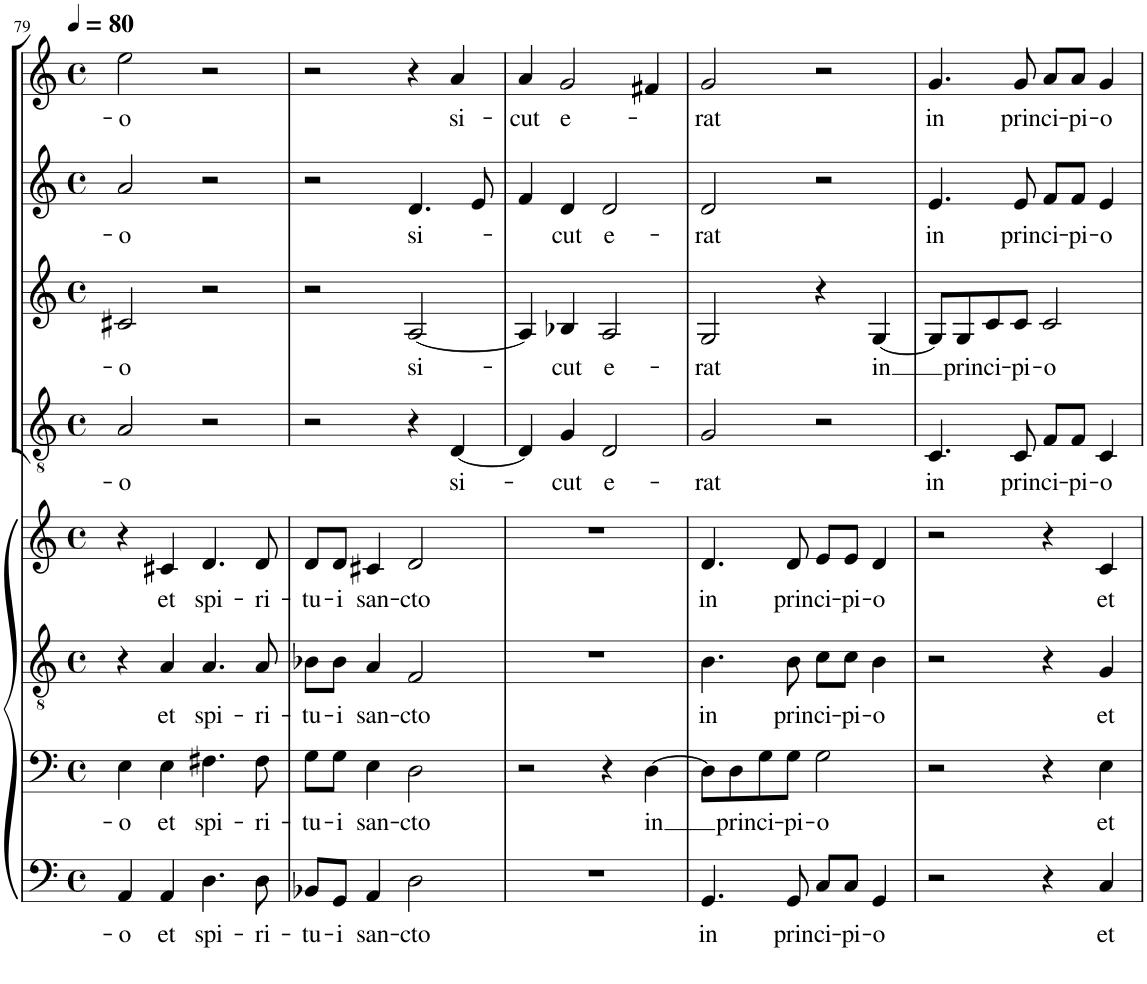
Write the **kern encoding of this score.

**kern	**text	**kern	**text	**kern	**text	**kern	**text	**kern	**text	**kern	**text	**kern	**text	**kern	**text
*part8	*part8	*part7	*part7	*part6	*part6	*part5	*part5	*part4	*part4	*part3	*part3	*part2	*part2	*part1	*part1
*staff8	*staff8	*staff7	*staff7	*staff6	*staff6	*staff5	*staff5	*staff4	*staff4	*staff3	*staff3	*staff2	*staff2	*staff1	*staff1
*I"Bass 2	*	*I"Bass 1	*	*I"Tenor	*	*I"Alto	*	*I"Tenor	*	*I"Alto	*	*I"Soprano 2	*	*I"Soprano 1	*
!!LO:PB:g=z
*clefF4	*	*clefF4	*	*clefGv2	*	*clefG2	*	*clefGv2	*	*clefG2	*	*clefG2	*	*clefG2	*
*k[]	*	*k[]	*	*k[]	*	*k[]	*	*k[]	*	*k[]	*	*k[]	*	*k[]	*
*M4/4	*	*M4/4	*	*M4/4	*	*M4/4	*	*M4/4	*	*M4/4	*	*M4/4	*	*M4/4	*
*met(c)	*	*met(c)	*	*met(c)	*	*met(c)	*	*met(c)	*	*met(c)	*	*met(c)	*	*met(c)	*
*MM80	*	*MM80	*	*MM80	*	*MM80	*	*MM80	*	*MM80	*	*MM80	*	*MM80	*
=79	=79	=79	=79	=79	=79	=79	=79	=79	=79	=79	=79	=79	=79	=79	=79
!	!LO:LY:b	!	!LO:LY:b	!	!	!	!	!	!LO:LY:b	!	!LO:LY:b	!	!LO:LY:b	!	!LO:LY:b
4AA/	-o	4E\	-o	4r	.	4r	.	2A/	-o	2c#X/	-o	2a/	-o	2ee\	-o
!	!LO:LY:b	!	!LO:LY:b	!	!LO:LY:b	!	!LO:LY:b	!	!	!	!	!	!	!	!
4AA/	et	4E\	et	4A/	et	4c#X/	et	.	.	.	.	.	.	.	.
!	!LO:LY:b	!	!LO:LY:b	!	!LO:LY:b	!	!LO:LY:b	!	!	!	!	!	!	!	!
4.D\	spi-	4.F#X\	spi-	4.A/	spi-	4.d/	spi-	2r	.	2r	.	2r	.	2r	.
!	!LO:LY:b	!	!LO:LY:b	!	!LO:LY:b	!	!LO:LY:b	!	!	!	!	!	!	!	!
8D\	-ri-	8F#\	-ri-	8A/	-ri-	8d/	-ri-	.	.	.	.	.	.	.	.
=80	=80	=80	=80	=80	=80	=80	=80	=80	=80	=80	=80	=80	=80	=80	=80
!	!LO:LY:b	!	!LO:LY:b	!	!LO:LY:b	!	!LO:LY:b	!	!	!	!	!	!	!	!
8BB-X/L	-tu-	8G\L	-tu-	8B-X\L	-tu-	8d/L	-tu-	2r	.	2r	.	2r	.	2r	.
!	!LO:LY:b	!	!LO:LY:b	!	!LO:LY:b	!	!LO:LY:b	!	!	!	!	!	!	!	!
8GG/J	-i	8G\J	-i	8B-\J	-i	8d/J	-i	.	.	.	.	.	.	.	.
!	!LO:LY:b	!	!LO:LY:b	!	!LO:LY:b	!	!LO:LY:b	!	!	!	!	!	!	!	!
4AA/	san-	4E\	san-	4A/	san-	4c#X/	san-	.	.	.	.	.	.	.	.
!	!LO:LY:b	!	!LO:LY:b	!	!LO:LY:b	!	!LO:LY:b	!	!	!	!LO:LY:b	!	!LO:LY:b	!	!
2D\	-cto	2D\	-cto	2F/	-cto	2d/	-cto	4r	.	[2A/	si-	4.d/	si-	4r	.
!	!	!	!	!	!	!	!	!	!LO:LY:b	!	!	!	!	!	!LO:LY:b
.	.	.	.	.	.	.	.	[4D/	si-	.	.	.	.	4a/	si-
.	.	.	.	.	.	.	.	.	.	.	.	8e/	.	.	.
=81	=81	=81	=81	=81	=81	=81	=81	=81	=81	=81	=81	=81	=81	=81	=81
!	!	!	!	!	!	!	!	!	!	!	!	!	!	!	!LO:LY:b
1r	.	2r	.	1r	.	1r	.	4D/]	.	4A/]	.	4f/	.	4a/	-cut
!	!	!	!	!	!	!	!	!	!LO:LY:b	!	!LO:LY:b	!	!LO:LY:b	!	!LO:LY:b
.	.	.	.	.	.	.	.	4G/	-cut	4B-X/	-cut	4d/	-cut	2g/	e-
!	!	!	!	!	!	!	!	!	!LO:LY:b	!	!LO:LY:b	!	!LO:LY:b	!	!
.	.	4r	.	.	.	.	.	2D/	e-	2A/	e-	2d/	e-	.	.
!	!	!	!LO:LY:b	!	!	!	!	!	!	!	!	!	!	!	!
.	.	[4D\	in	.	.	.	.	.	.	.	.	.	.	4f#X/	.
=82	=82	=82	=82	=82	=82	=82	=82	=82	=82	=82	=82	=82	=82	=82	=82
!	!LO:LY:b	!	!	!	!LO:LY:b	!	!LO:LY:b	!	!LO:LY:b	!	!LO:LY:b	!	!LO:LY:b	!	!LO:LY:b
4.GG/	in	8D\L]	.	4.B\	in	4.d/	in	2G/	-rat	2G/	-rat	2d/	-rat	2g/	-rat
!	!	!	!LO:LY:b	!	!	!	!	!	!	!	!	!	!	!	!
.	.	8D\	prin-	.	.	.	.	.	.	.	.	.	.	.	.
!	!	!	!LO:LY:b	!	!	!	!	!	!	!	!	!	!	!	!
.	.	8G\	-ci-	.	.	.	.	.	.	.	.	.	.	.	.
!	!LO:LY:b	!	!LO:LY:b	!	!LO:LY:b	!	!LO:LY:b	!	!	!	!	!	!	!	!
8GG/	prin-	8G\J	-pi-	8B\	prin-	8d/	prin-	.	.	.	.	.	.	.	.
!	!LO:LY:b	!	!LO:LY:b	!	!LO:LY:b	!	!LO:LY:b	!	!	!	!	!	!	!	!
8C/L	-ci-	2G\	-o	8c\L	-ci-	8e/L	-ci-	2r	.	4r	.	2r	.	2r	.
!	!LO:LY:b	!	!	!	!LO:LY:b	!	!LO:LY:b	!	!	!	!	!	!	!	!
8C/J	-pi-	.	.	8c\J	-pi-	8e/J	-pi-	.	.	.	.	.	.	.	.
!	!LO:LY:b	!	!	!	!LO:LY:b	!	!LO:LY:b	!	!	!	!LO:LY:b	!	!	!	!
4GG/	-o	.	.	4B\	-o	4d/	-o	.	.	[4G/	in	.	.	.	.
=83	=83	=83	=83	=83	=83	=83	=83	=83	=83	=83	=83	=83	=83	=83	=83
!	!	!	!	!	!	!	!	!	!LO:LY:b	!	!	!	!LO:LY:b	!	!LO:LY:b
2r	.	2r	.	2r	.	2r	.	4.C/	in	8G/L]	.	4.e/	in	4.g/	in
!	!	!	!	!	!	!	!	!	!	!	!LO:LY:b	!	!	!	!
.	.	.	.	.	.	.	.	.	.	8G/	prin-	.	.	.	.
!	!	!	!	!	!	!	!	!	!	!	!LO:LY:b	!	!	!	!
.	.	.	.	.	.	.	.	.	.	8c/	-ci-	.	.	.	.
!	!	!	!	!	!	!	!	!	!LO:LY:b	!	!LO:LY:b	!	!LO:LY:b	!	!LO:LY:b
.	.	.	.	.	.	.	.	8C/	prin-	8c/J	-pi-	8e/	prin-	8g/	prin-
!	!	!	!	!	!	!	!	!	!LO:LY:b	!	!LO:LY:b	!	!LO:LY:b	!	!LO:LY:b
4r	.	4r	.	4r	.	4r	.	8F/L	-ci-	2c/	-o	8f/L	-ci-	8a/L	-ci-
!	!	!	!	!	!	!	!	!	!LO:LY:b	!	!	!	!LO:LY:b	!	!LO:LY:b
.	.	.	.	.	.	.	.	8F/J	-pi-	.	.	8f/J	-pi-	8a/J	-pi-
!	!LO:LY:b	!	!LO:LY:b	!	!LO:LY:b	!	!LO:LY:b	!	!LO:LY:b	!	!	!	!LO:LY:b	!	!LO:LY:b
4C/	et	4E\	et	4G/	et	4c/	et	4C/	-o	.	.	4e/	-o	4g/	-o
=	=	=	=	=	=	=	=	=	=	=	=	=	=	=	=
*-	*-	*-	*-	*-	*-	*-	*-	*-	*-	*-	*-	*-	*-	*-	*-
